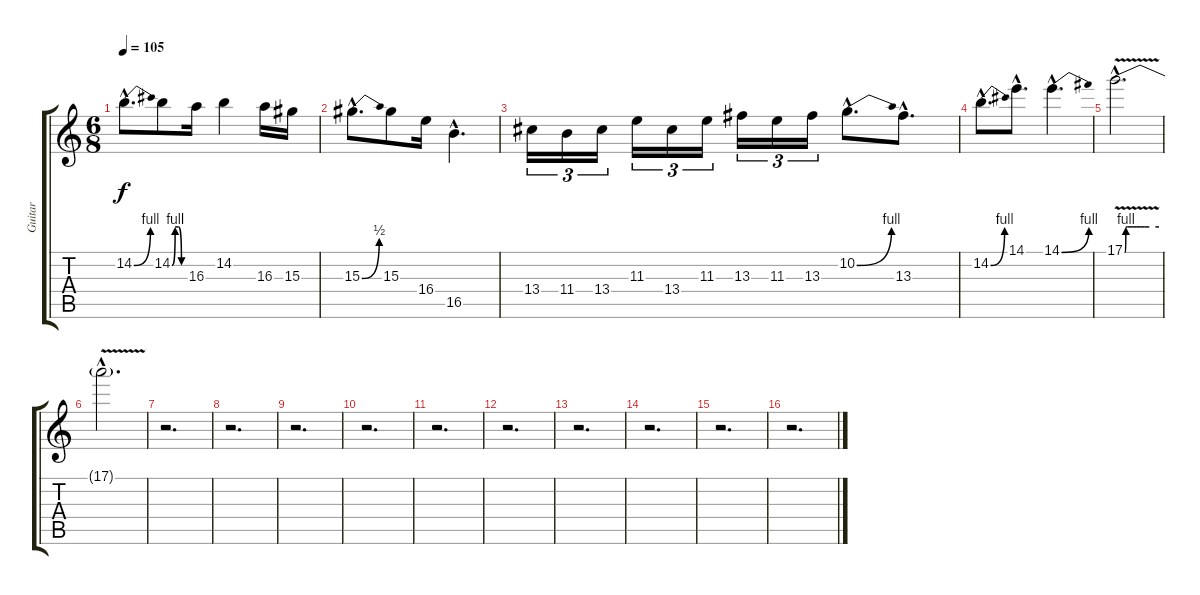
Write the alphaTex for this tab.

\track ("Guitar" "Guitar") {instrument distortionguitar}
\staff {score tabs}
\tuning (D4 A3 F3 C3 G2 D2) {hide}
\ts (6 8)
\tempo 105
\clef g2
\ks c
14.2{be (bend 0 0 60 4) hac}.8{d dy f} 14.2{be (custom 0 0 15 4 30 4 45 0 60 0)}.8 16.3.16 14.2.4 16.3.16 15.3.16 |
15.3{be (bend 0 0 60 2) hac}.8{d} 15.3.8 16.4.16 16.5{hac}.4{d} |
13.4.16{tu (3 2)} 11.4.16{tu (3 2)} 13.4.16{tu (3 2)} 11.3.16{tu (3 2)} 13.4.16{tu (3 2)} 11.3.16{tu (3 2)} 13.3.16{tu (3 2)} 11.3.16{tu (3 2)} 13.3.16{tu (3 2)} 10.2{be (bend 0 0 60 4) hac}.8{d} 13.3{hac}.8{d} |
14.2{be (bend 0 0 60 4) hac}.8{d} 14.1{hac}.8{d} 14.1{be (bend 0 0 60 4) hac}.4{d} |
17.1{be (custom 0 0 2 4 5 4 13 4 20 4 27 4 35 4 43 4 60 4) v hac}.2{d} |
17.1{hac t}.2{d} |
r.2{d} |
r.2{d} |
r.2{d} |
r.2{d} |
r.2{d} |
r.2{d} |
r.2{d} |
r.2{d} |
r.2{d} |
r.2{d}
